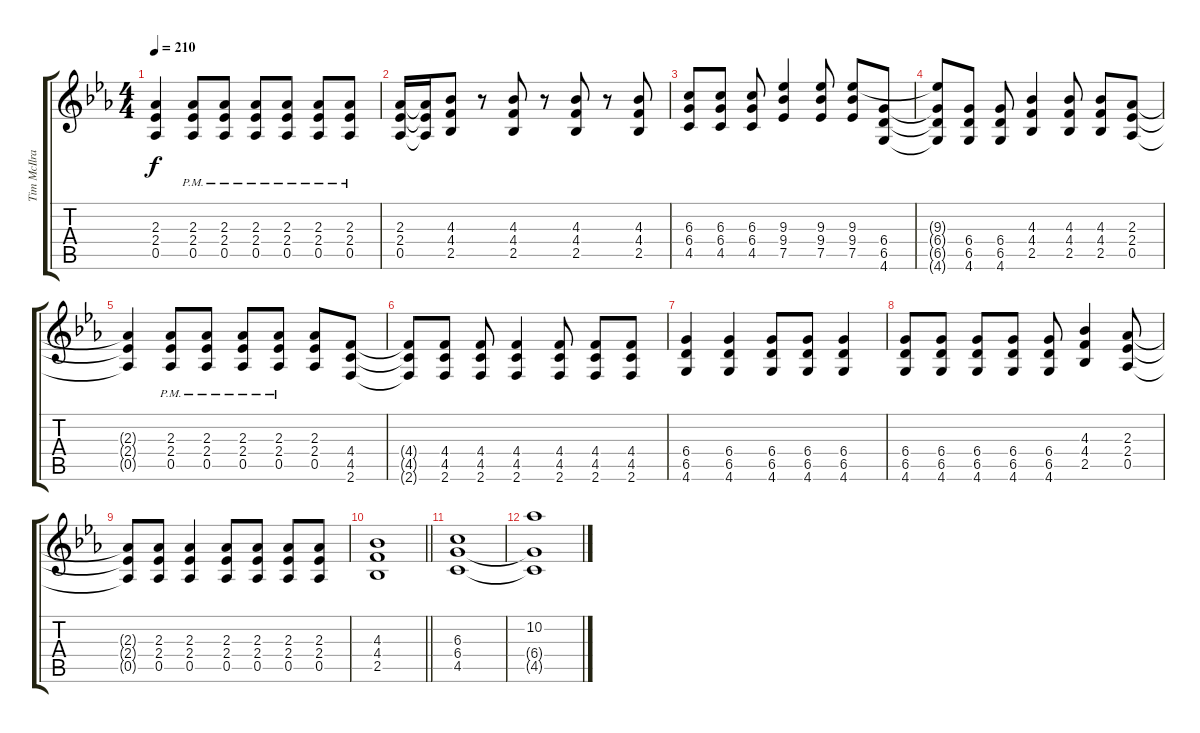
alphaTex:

\track ("Tim McIlrath" "Tim McIlra") {instrument distortionguitar}
\staff {score tabs}
\tuning (Eb4 Bb3 Gb3 Db3 Ab2 Eb2) {hide}
\ts (4 4)
\tempo 210
\clef g2
\ks eb
(2.3{t} 2.4{t} 0.5{t}).4{dy f} (2.3{pm} 2.4{pm} 0.5{pm}).8 (2.3{pm} 2.4{pm} 0.5{pm}).8 (2.3{pm} 2.4{pm} 0.5{pm}).8 (2.3{pm} 2.4{pm} 0.5{pm}).8 (2.3{pm} 2.4{pm} 0.5{pm}).8 (2.3{pm} 2.4{pm} 0.5{pm}).8 |
(2.3 2.4 0.5).16 (2.3{t} 2.4{t} 0.5{t}).16 (4.3 4.4 2.5).8 r.8 (4.3 4.4 2.5).8 r.8 (4.3 4.4 2.5).8 r.8 (4.3 4.4 2.5).8 |
(6.3 6.4 4.5).8 (6.3 6.4 4.5).8 (6.3 6.4 4.5).8 (9.3 9.4 7.5).4 (9.3 9.4 7.5).8 (9.3 9.4 7.5).8 (6.4 6.5 4.6).8 |
(9.3{t} 6.4{t} 6.5{t} 4.6{t}).8 (6.4 6.5 4.6).8 (6.4 6.5 4.6).8 (4.3 4.4 2.5).4 (4.3 4.4 2.5).8 (4.3 4.4 2.5).8 (2.3 2.4 0.5).8 |
(2.3{t} 2.4{t} 0.5{t}).4 (2.3{pm} 2.4{pm} 0.5{pm}).8 (2.3{pm} 2.4{pm} 0.5{pm}).8 (2.3{pm} 2.4{pm} 0.5{pm}).8 (2.3{pm} 2.4{pm} 0.5{pm}).8 (2.3 2.4 0.5).8 (4.4 4.5 2.6).8 |
(4.4{t} 4.5{t} 2.6{t}).8 (4.4 4.5 2.6).8 (4.4 4.5 2.6).8 (4.4 4.5 2.6).4 (4.4 4.5 2.6).8 (4.4 4.5 2.6).8 (4.4 4.5 2.6).8 |
(6.4 6.5 4.6).4 (6.4 6.5 4.6).4 (6.4 6.5 4.6).8 (6.4 6.5 4.6).8 (6.4 6.5 4.6).4 |
(6.4 6.5 4.6).8 (6.4 6.5 4.6).8 (6.4 6.5 4.6).8 (6.4 6.5 4.6).8 (6.4 6.5 4.6).8 (4.3 4.4 2.5).4 (2.3 2.4 0.5).8 |
(2.3{t} 2.4{t} 0.5{t}).8 (2.3 2.4 0.5).8 (2.3 2.4 0.5).4 (2.3 2.4 0.5).8 (2.3 2.4 0.5).8 (2.3 2.4 0.5).8 (2.3 2.4 0.5).8 |
\barLineRight lightlight
(4.3 4.4 2.5).1 |
(6.3 6.4 4.5).1 |
(10.2 6.4{t} 4.5{t}).1
